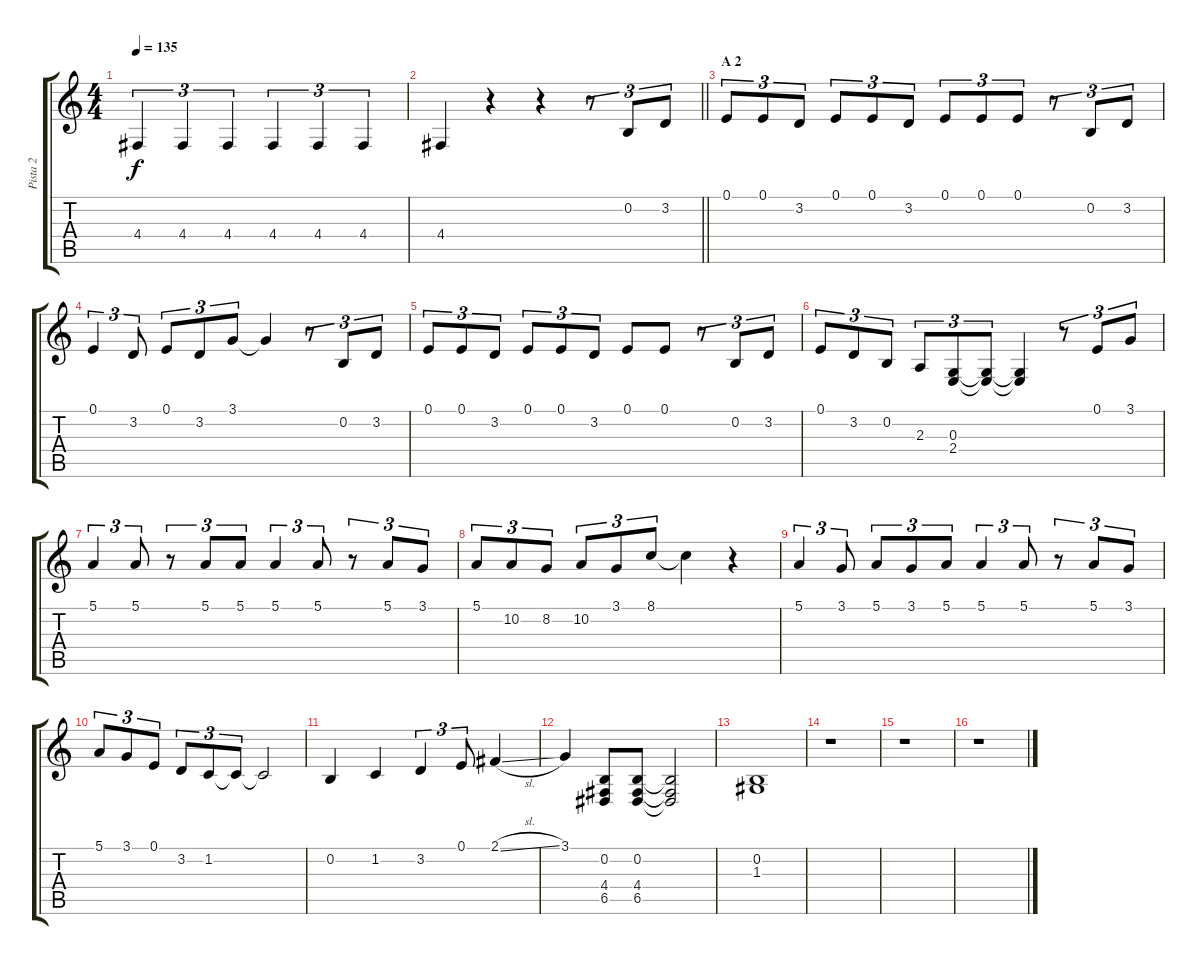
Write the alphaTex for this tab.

\track ("Pista 2" "Pista 2") {instrument brightacousticpiano}
\staff {score tabs}
\tuning (E4 B3 G3 D3 A2 E2) {hide}
\ts (4 4)
\tempo 135
\clef g2
\ks c
4.4.4{tu (3 2) dy f} 4.4.4{tu (3 2)} 4.4.4{tu (3 2)} 4.4.4{tu (3 2)} 4.4.4{tu (3 2)} 4.4.4{tu (3 2)} |
\barLineRight lightlight
4.4.4 r.4 r.4 r.8{tu (3 2)} 0.2.8{tu (3 2)} 3.2.8{tu (3 2)} |
\section ("" "A 2")
0.1.8{tu (3 2)} 0.1.8{tu (3 2)} 3.2.8{tu (3 2)} 0.1.8{tu (3 2)} 0.1.8{tu (3 2)} 3.2.8{tu (3 2)} 0.1.8{tu (3 2)} 0.1.8{tu (3 2)} 0.1.8{tu (3 2)} r.8{tu (3 2)} 0.2.8{tu (3 2)} 3.2.8{tu (3 2)} |
0.1.4{tu (3 2)} 3.2.8{tu (3 2)} 0.1.8{tu (3 2)} 3.2.8{tu (3 2)} 3.1.8{tu (3 2)} 3.1{t}.4 r.8{tu (3 2)} 0.2.8{tu (3 2)} 3.2.8{tu (3 2)} |
0.1.8{tu (3 2)} 0.1.8{tu (3 2)} 3.2.8{tu (3 2)} 0.1.8{tu (3 2)} 0.1.8{tu (3 2)} 3.2.8{tu (3 2)} 0.1.8 0.1.8 r.8{tu (3 2)} 0.2.8{tu (3 2)} 3.2.8{tu (3 2)} |
0.1.8{tu (3 2)} 3.2.8{tu (3 2)} 0.2.8{tu (3 2)} 2.3.8{tu (3 2)} (0.3 2.4).8{tu (3 2)} (0.3{t} 2.4{t}).8{tu (3 2)} (0.3{t} 2.4{t}).4 r.8{tu (3 2)} 0.1.8{tu (3 2)} 3.1.8{tu (3 2)} |
5.1.4{tu (3 2)} 5.1.8{tu (3 2)} r.8{tu (3 2)} 5.1.8{tu (3 2)} 5.1.8{tu (3 2)} 5.1.4{tu (3 2)} 5.1.8{tu (3 2)} r.8{tu (3 2)} 5.1.8{tu (3 2)} 3.1.8{tu (3 2)} |
5.1.8{tu (3 2)} 10.2.8{tu (3 2)} 8.2.8{tu (3 2)} 10.2.8{tu (3 2)} 3.1.8{tu (3 2)} 8.1.8{tu (3 2)} 8.1{t}.4 r.4 |
5.1.4{tu (3 2)} 3.1.8{tu (3 2)} 5.1.8{tu (3 2)} 3.1.8{tu (3 2)} 5.1.8{tu (3 2)} 5.1.4{tu (3 2)} 5.1.8{tu (3 2)} r.8{tu (3 2)} 5.1.8{tu (3 2)} 3.1.8{tu (3 2)} |
5.1.8{tu (3 2)} 3.1.8{tu (3 2)} 0.1.8{tu (3 2)} 3.2.8{tu (3 2)} 1.2.8{tu (3 2)} 1.2{t}.8{tu (3 2)} 1.2{t}.2 |
0.2.4 1.2.4 3.2.4{tu (3 2)} 0.1.8{tu (3 2)} 2.1{sl}.4 |
3.1.4 (0.2 4.4 6.5).8 (0.2 4.4 6.5).8 (0.2{t} 4.4{t} 6.5{t}).2 |
(0.2 1.3).1 |
r.1 |
r.1 |
r.1
